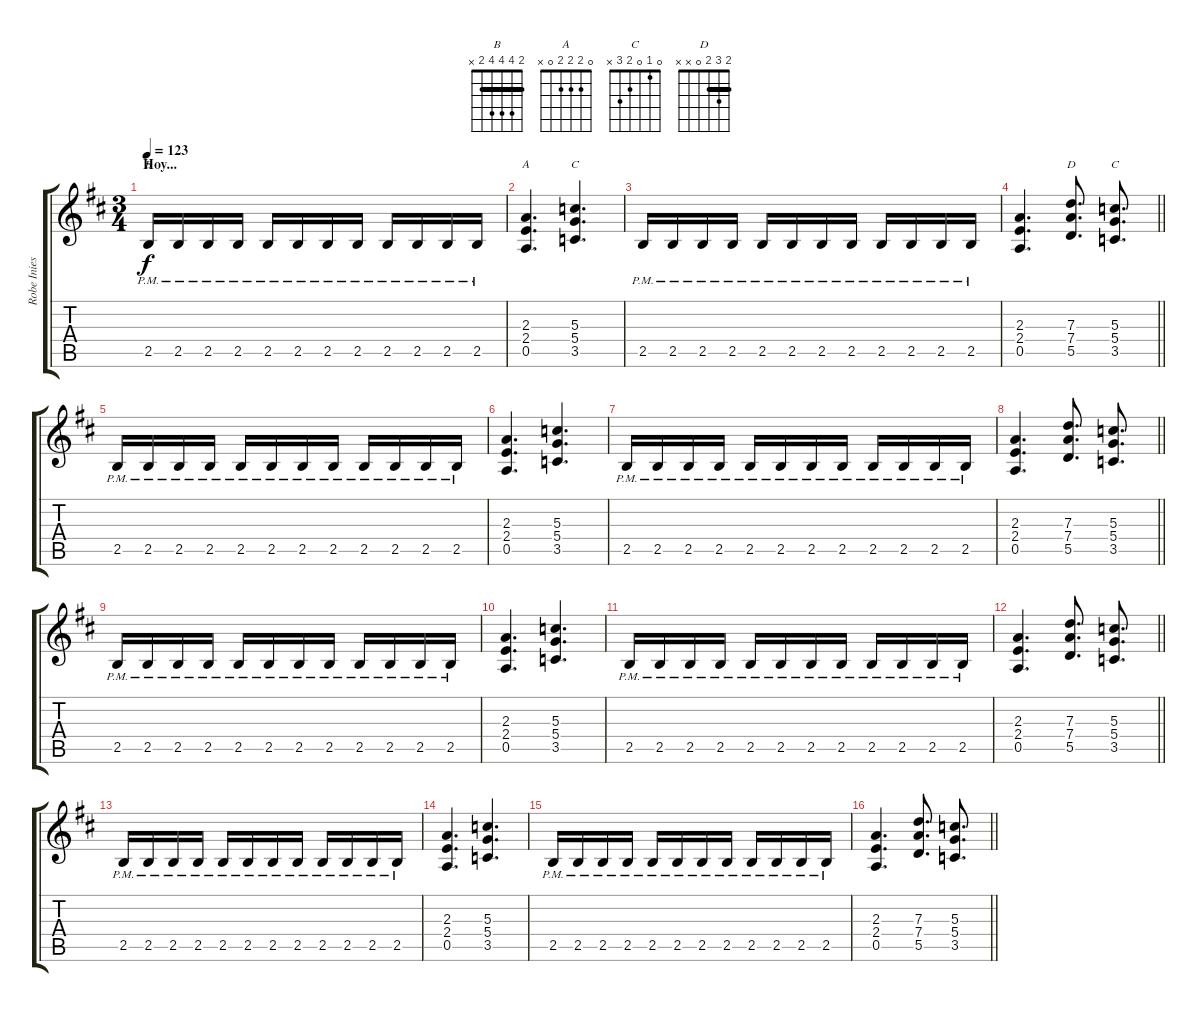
\track ("Robe Iniesta - Guitarra" "Robe Inies") {instrument distortionguitar}
\staff {score tabs}
\tuning (E4 B3 G3 D3 A2 E2) {hide}
\chord ("B" 2 4 4 4 2 x) {barre 2}
\chord ("A" 0 2 2 2 0 x)
\chord ("C" x 5 5 5 3 x) {barre 5}
\chord ("D" 2 3 2 0 x x) {barre 2}
\chord ("C" 0 1 0 2 3 x)
\ts (3 4)
\section ("" "Hoy...")
\tempo 123
\clef g2
\ks bminor
2.5{pm}.16{ch "B" dy f} 2.5{pm}.16 2.5{pm}.16 2.5{pm}.16 2.5{pm}.16 2.5{pm}.16 2.5{pm}.16 2.5{pm}.16 2.5{pm}.16 2.5{pm}.16 2.5{pm}.16 2.5{pm}.16 |
(2.3 2.4 0.5).4{d ch "A"} (5.3 5.4 3.5).4{d ch "C"} |
2.5{pm}.16 2.5{pm}.16 2.5{pm}.16 2.5{pm}.16 2.5{pm}.16 2.5{pm}.16 2.5{pm}.16 2.5{pm}.16 2.5{pm}.16 2.5{pm}.16 2.5{pm}.16 2.5{pm}.16 |
\barLineRight lightlight
(2.3 2.4 0.5).4{d} (7.3 7.4 5.5).8{d ch "D"} (5.3 5.4 3.5).8{d ch "C"} |
2.5{pm}.16 2.5{pm}.16 2.5{pm}.16 2.5{pm}.16 2.5{pm}.16 2.5{pm}.16 2.5{pm}.16 2.5{pm}.16 2.5{pm}.16 2.5{pm}.16 2.5{pm}.16 2.5{pm}.16 |
(2.3 2.4 0.5).4{d} (5.3 5.4 3.5).4{d} |
2.5{pm}.16 2.5{pm}.16 2.5{pm}.16 2.5{pm}.16 2.5{pm}.16 2.5{pm}.16 2.5{pm}.16 2.5{pm}.16 2.5{pm}.16 2.5{pm}.16 2.5{pm}.16 2.5{pm}.16 |
\barLineRight lightlight
(2.3 2.4 0.5).4{d} (7.3 7.4 5.5).8{d} (5.3 5.4 3.5).8{d} |
2.5{pm}.16 2.5{pm}.16 2.5{pm}.16 2.5{pm}.16 2.5{pm}.16 2.5{pm}.16 2.5{pm}.16 2.5{pm}.16 2.5{pm}.16 2.5{pm}.16 2.5{pm}.16 2.5{pm}.16 |
(2.3 2.4 0.5).4{d} (5.3 5.4 3.5).4{d} |
2.5{pm}.16 2.5{pm}.16 2.5{pm}.16 2.5{pm}.16 2.5{pm}.16 2.5{pm}.16 2.5{pm}.16 2.5{pm}.16 2.5{pm}.16 2.5{pm}.16 2.5{pm}.16 2.5{pm}.16 |
\barLineRight lightlight
(2.3 2.4 0.5).4{d} (7.3 7.4 5.5).8{d} (5.3 5.4 3.5).8{d} |
2.5{pm}.16 2.5{pm}.16 2.5{pm}.16 2.5{pm}.16 2.5{pm}.16 2.5{pm}.16 2.5{pm}.16 2.5{pm}.16 2.5{pm}.16 2.5{pm}.16 2.5{pm}.16 2.5{pm}.16 |
(2.3 2.4 0.5).4{d} (5.3 5.4 3.5).4{d} |
2.5{pm}.16 2.5{pm}.16 2.5{pm}.16 2.5{pm}.16 2.5{pm}.16 2.5{pm}.16 2.5{pm}.16 2.5{pm}.16 2.5{pm}.16 2.5{pm}.16 2.5{pm}.16 2.5{pm}.16 |
\barLineRight lightlight
(2.3 2.4 0.5).4{d} (7.3 7.4 5.5).8{d} (5.3 5.4 3.5).8{d}
